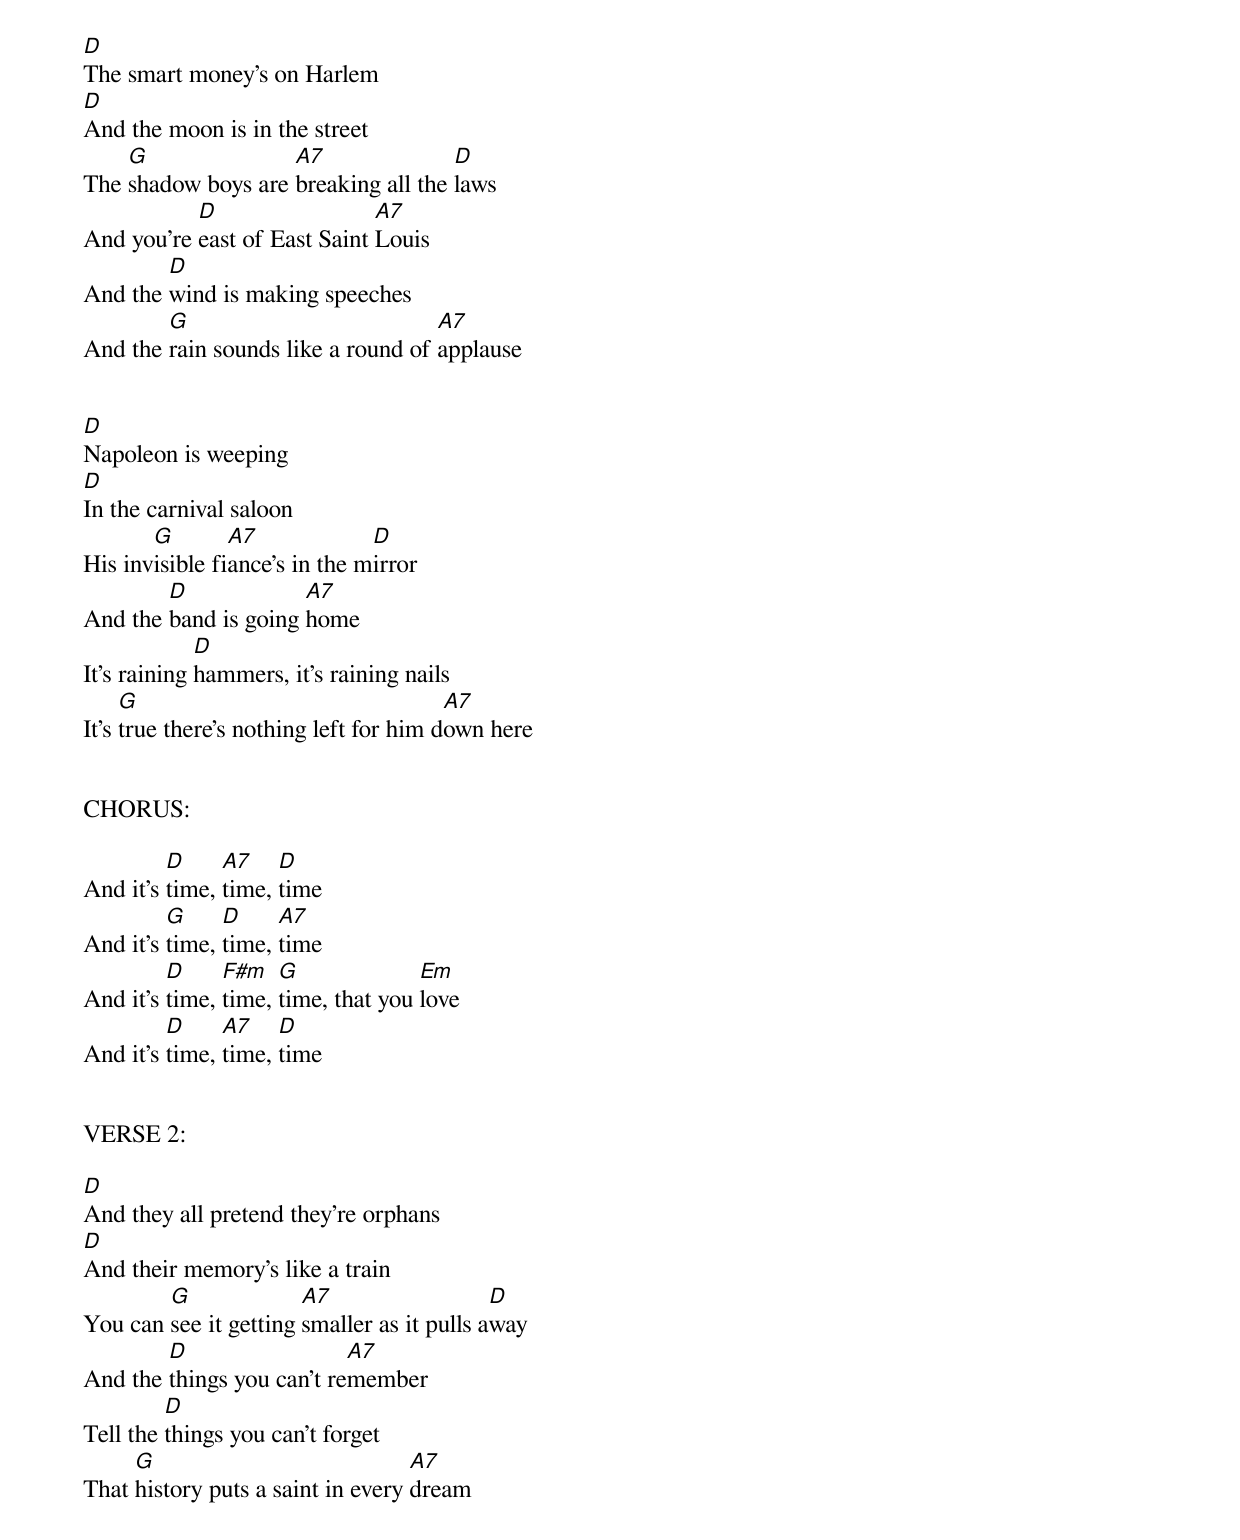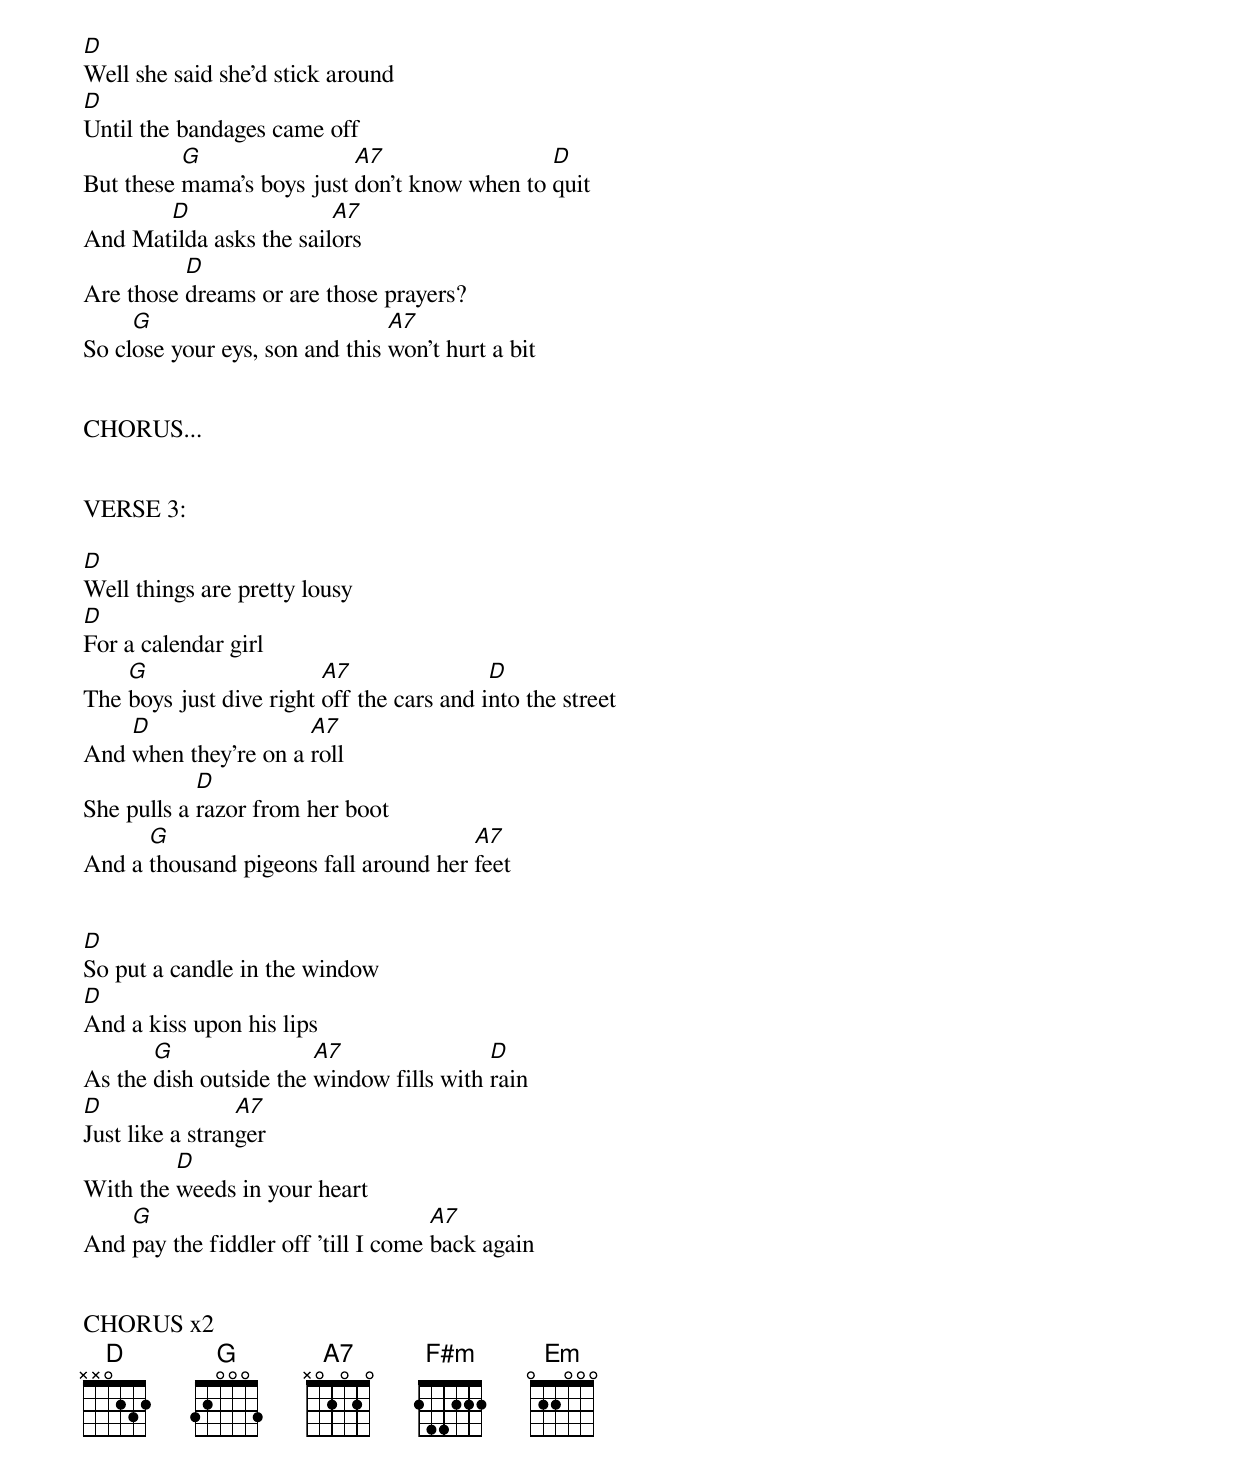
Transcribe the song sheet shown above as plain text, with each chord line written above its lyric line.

D
The smart money's on Harlem
D
And the moon is in the street
    G               A7               D
The shadow boys are breaking all the laws
           D                  A7
And you're east of East Saint Louis
        D
And the wind is making speeches
        G                           A7
And the rain sounds like a round of applause


D
Napoleon is weeping
D
In the carnival saloon
       G        A7             D
His invisible fiance's in the mirror
        D             A7
And the band is going home
             D
It's raining hammers, it's raining nails
     G                                  A7
It's true there's nothing left for him down here


CHORUS:

         D     A7    D
And it's time, time, time
         G     D     A7
And it's time, time, time
         D     F#m   G              Em
And it's time, time, time, that you love
         D     A7    D
And it's time, time, time


VERSE 2:

D
And they all pretend they're orphans
D
And their memory's like a train
        G              A7                   D
You can see it getting smaller as it pulls away
        D                  A7
And the things you can't remember
         D
Tell the things you can't forget
     G                             A7
That history puts a saint in every dream

D
Well she said she'd stick around
D
Until the bandages came off
          G                A7                 D
But these mama's boys just don't know when to quit
       D                 A7
And Matilda asks the sailors
          D
Are those dreams or are those prayers?
     G                          A7
So close your eys, son and this won't hurt a bit


CHORUS...


VERSE 3:

D
Well things are pretty lousy
D
For a calendar girl
    G                    A7                D
The boys just dive right off the cars and into the street
    D                 A7
And when they're on a roll
            D
She pulls a razor from her boot
      G                                A7
And a thousand pigeons fall around her feet


D
So put a candle in the window
D
And a kiss upon his lips
       G                A7                D
As the dish outside the window fills with rain
D                A7
Just like a stranger
         D
With the weeds in your heart
    G                                A7
And pay the fiddler off 'till I come back again


CHORUS x2
